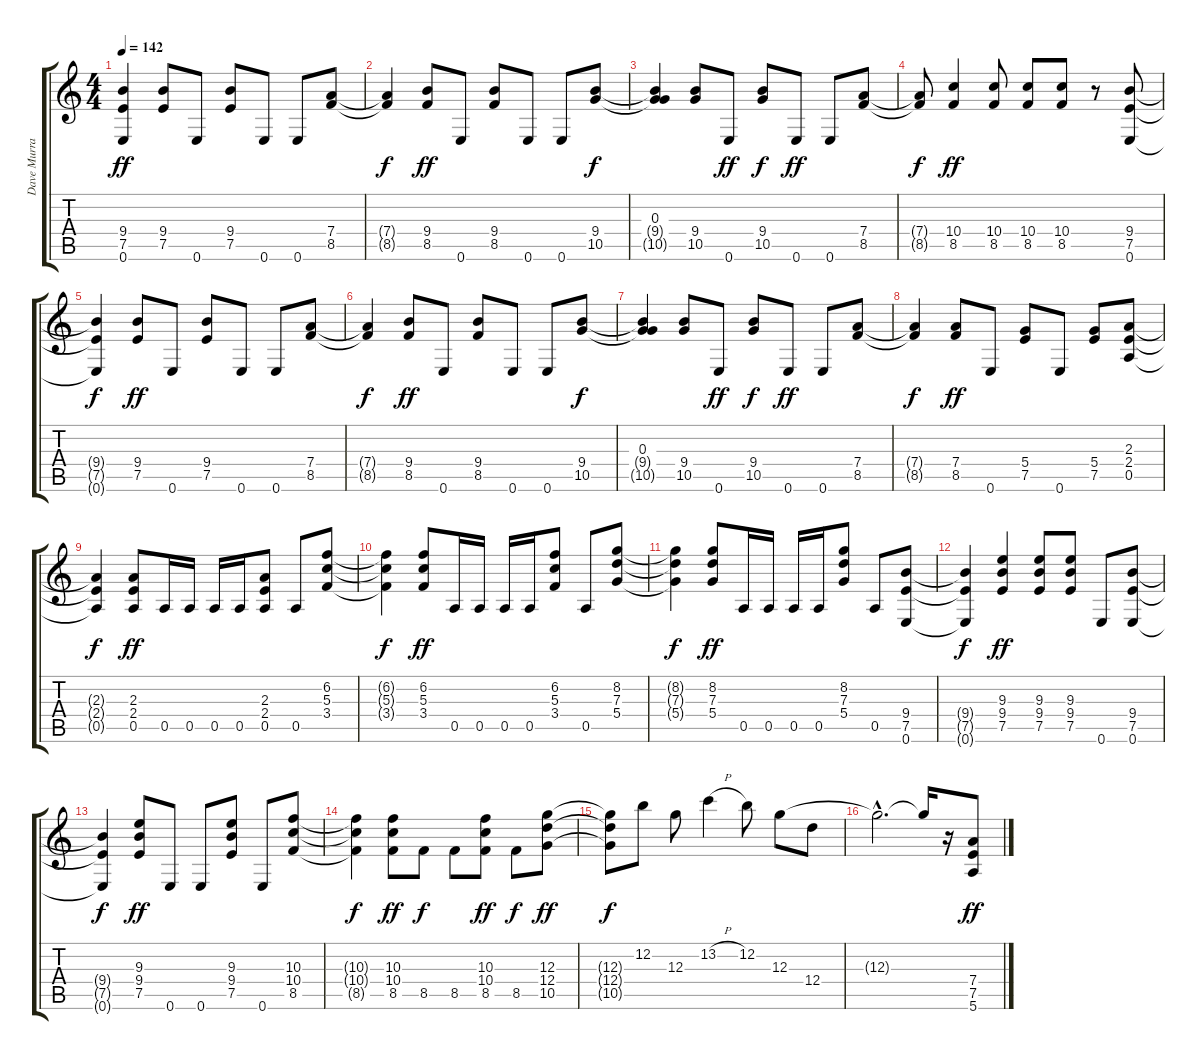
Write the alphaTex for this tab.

\track ("Dave Murray" "Dave Murra") {instrument overdrivenguitar}
\staff {score tabs}
\tuning (E4 B3 G3 D3 A2 E2) {hide}
\ts (4 4)
\tempo 142
\clef g2
\ks c
(9.4 7.5 0.6).4{dy ff} (9.4 7.5).8 0.6.8 (9.4 7.5).8 0.6.8 0.6.8 (7.4 8.5).8 |
(7.4{t} 8.5{t}).4{dy f} (9.4 8.5).8{dy ff} 0.6.8 (9.4 8.5).8 0.6.8 0.6.8 (9.4 10.5).8{dy f} |
(0.3 9.4{t} 10.5{t}).4 (9.4 10.5).8 0.6.8{dy ff} (9.4 10.5).8{dy f} 0.6.8{dy ff} 0.6.8 (7.4 8.5).8 |
(7.4{t} 8.5{t}).8{dy f} (10.4 8.5).4{dy ff} (10.4 8.5).8 (10.4 8.5).8 (10.4 8.5).8 r.8 (9.4 7.5 0.6).8 |
(9.4{t} 7.5{t} 0.6{t}).4{dy f} (9.4 7.5).8{dy ff} 0.6.8 (9.4 7.5).8 0.6.8 0.6.8 (7.4 8.5).8 |
(7.4{t} 8.5{t}).4{dy f} (9.4 8.5).8{dy ff} 0.6.8 (9.4 8.5).8 0.6.8 0.6.8 (9.4 10.5).8{dy f} |
(0.3 9.4{t} 10.5{t}).4 (9.4 10.5).8 0.6.8{dy ff} (9.4 10.5).8{dy f} 0.6.8{dy ff} 0.6.8 (7.4 8.5).8 |
(7.4{t} 8.5{t}).4{dy f} (7.4 8.5).8{dy ff} 0.6.8 (5.4 7.5).8 0.6.8 (5.4 7.5).8 (2.3 2.4 0.5).8 |
(2.3{t} 2.4{t} 0.5{t}).4{dy f} (2.3 2.4 0.5).8{dy ff} 0.5.16 0.5.16 0.5.16 0.5.16 (2.3 2.4 0.5).8 0.5.8 (6.2 5.3 3.4).8 |
(6.2{t} 5.3{t} 3.4{t}).4{dy f} (6.2 5.3 3.4).8{dy ff} 0.5.16 0.5.16 0.5.16 0.5.16 (6.2 5.3 3.4).8 0.5.8 (8.2 7.3 5.4).8 |
(8.2{t} 7.3{t} 5.4{t}).4{dy f} (8.2 7.3 5.4).8{dy ff} 0.5.16 0.5.16 0.5.16 0.5.16 (8.2 7.3 5.4).8 0.5.8 (9.4 7.5 0.6).8 |
(9.4{t} 7.5{t} 0.6{t}).4{dy f} (9.3 9.4 7.5).4{dy ff} (9.3 9.4 7.5).8 (9.3 9.4 7.5).8 0.6.8 (9.4 7.5 0.6).8 |
(9.4{t} 7.5{t} 0.6{t}).4{dy f} (9.3 9.4 7.5).8{dy ff} 0.6.8 0.6.8 (9.3 9.4 7.5).8 0.6.8 (10.3 10.4 8.5).8 |
(10.3{t} 10.4{t} 8.5{t}).4{dy f} (10.3 10.4 8.5).8{dy ff} 8.5.8{dy f} 8.5.8 (10.3 10.4 8.5).8{dy ff} 8.5.8{dy f} (12.3 12.4 10.5).8{dy ff} |
(12.3{t} 12.4{t} 10.5{t}).8{dy f} 12.2.8 12.3.8 13.2{h}.4 12.2.8 12.3.8 12.4.8 |
12.3{hac t}.2{d} 12.3{t}.16 r.16 (7.4 7.5 5.6).8{dy ff}
